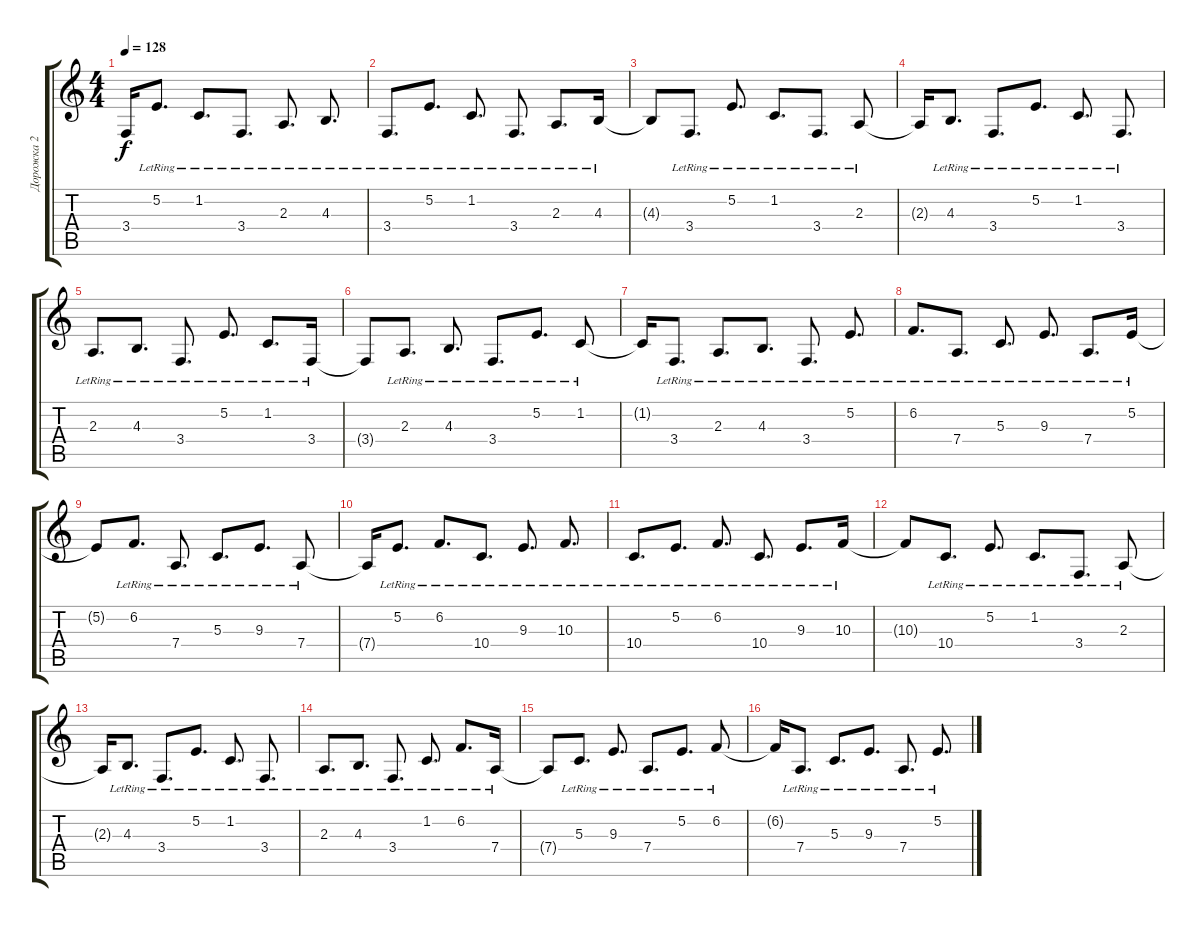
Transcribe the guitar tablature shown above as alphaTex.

\track ("Дорожка 2" "Дорожка 2") {instrument synthstrings2}
\staff {score tabs}
\tuning (E4 B3 G3 D3 A2 E2) {hide}
\ts (4 4)
\tempo 128
\clef g2
\ks c
3.4{t}.16{dy f} 5.2{lr}.8{d} 1.2{lr}.8{d} 3.4{lr}.8{d} 2.3{lr}.8{d} 4.3{lr}.8{d} |
3.4{lr}.8{d} 5.2{lr}.8{d} 1.2{lr}.8{d} 3.4{lr}.8{d} 2.3{lr}.8{d} 4.3{lr}.16 |
4.3{t}.8 3.4{lr}.8{d} 5.2{lr}.8{d} 1.2{lr}.8{d} 3.4{lr}.8{d} 2.3{lr}.8 |
2.3{t}.16 4.3{lr}.8{d} 3.4{lr}.8{d} 5.2{lr}.8{d} 1.2{lr}.8{d} 3.4{lr}.8{d} |
2.3{lr}.8{d} 4.3{lr}.8{d} 3.4{lr}.8{d} 5.2{lr}.8{d} 1.2{lr}.8{d} 3.4{lr}.16 |
3.4{t}.8 2.3{lr}.8{d} 4.3{lr}.8{d} 3.4{lr}.8{d} 5.2{lr}.8{d} 1.2{lr}.8 |
1.2{t}.16 3.4{lr}.8{d} 2.3{lr}.8{d} 4.3{lr}.8{d} 3.4{lr}.8{d} 5.2{lr}.8{d} |
6.2{lr}.8{d} 7.4{lr}.8{d} 5.3{lr}.8{d} 9.3{lr}.8{d} 7.4{lr}.8{d} 5.2{lr}.16 |
5.2{t}.8 6.2{lr}.8{d} 7.4{lr}.8{d} 5.3{lr}.8{d} 9.3{lr}.8{d} 7.4{lr}.8 |
7.4{t}.16 5.2{lr}.8{d} 6.2{lr}.8{d} 10.4{lr}.8{d} 9.3{lr}.8{d} 10.3{lr}.8{d} |
10.4{lr}.8{d} 5.2{lr}.8{d} 6.2{lr}.8{d} 10.4{lr}.8{d} 9.3{lr}.8{d} 10.3{lr}.16 |
10.3{t}.8 10.4{lr}.8{d} 5.2{lr}.8{d} 1.2{lr}.8{d} 3.4{lr}.8{d} 2.3{lr}.8 |
2.3{t}.16 4.3{lr}.8{d} 3.4{lr}.8{d} 5.2{lr}.8{d} 1.2{lr}.8{d} 3.4{lr}.8{d} |
2.3{lr}.8{d} 4.3{lr}.8{d} 3.4{lr}.8{d} 1.2{lr}.8{d} 6.2{lr}.8{d} 7.4{lr}.16 |
7.4{t}.8 5.3{lr}.8{d} 9.3{lr}.8{d} 7.4{lr}.8{d} 5.2{lr}.8{d} 6.2{lr}.8 |
6.2{t}.16 7.4{lr}.8{d} 5.3{lr}.8{d} 9.3{lr}.8{d} 7.4{lr}.8{d} 5.2{lr}.8{d}
